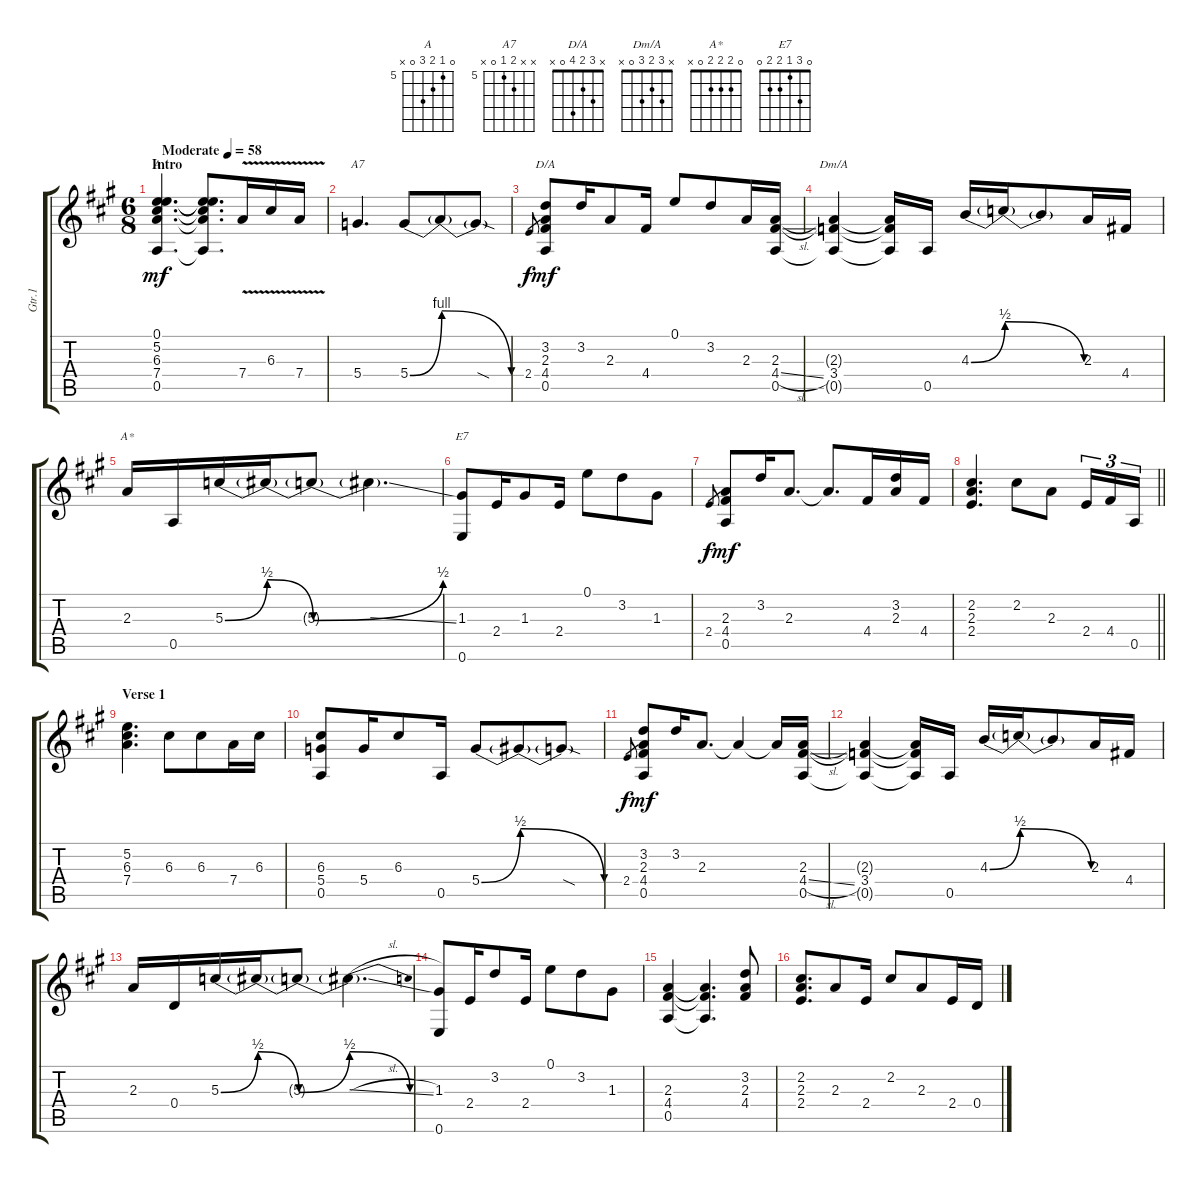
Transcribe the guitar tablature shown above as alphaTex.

\track ("Gtr.1" "Gtr.1") {instrument electricguitarclean}
\staff {score tabs}
\tuning (E4 B3 G3 D3 A2 E2) {hide}
\chord ("A" 0 5 6 7 0 x) {firstfret 5}
\chord ("A7" x x 6 5 0 x) {firstfret 5}
\chord ("D/A" x 3 2 4 0 x)
\chord ("Dm/A" x 3 2 3 0 x)
\chord ("A*" 0 2 2 2 0 x)
\chord ("E7" 0 3 1 2 2 0)
\ts (6 8)
\section ("" "Intro")
\tempo (58 "Moderate")
\clef g2
\ks a
(0.1 5.2 6.3 7.4 0.5).4{d ch "A" dy mf instrument electricguitarclean beam Up} (0.1{t} 5.2{t} 6.3{t} 7.4{t} 0.5{t}).8{d} 7.4{v}.16 6.3{v}.16 7.4{v}.16 |
5.4.4{d ch "A7"} 5.4{be (bend 0 0 60 4)}.8 5.4{be (release 0 4 60 0) t}.8 5.4{sod t}.8 |
2.4.8{gr dy f} (3.2 2.3 4.4 0.5).8{ch "D/A" dy mf} 3.2.16 2.3.8 4.4.16 0.1.8 3.2.8 2.3.16 (2.3 4.4{sl} 0.5).16 |
(2.3{t} 3.4 0.5{t}).4{ch "Dm/A"} (2.3{t} 3.4{t} 0.5{t}).16 0.5.16 4.3{be (bend 0 0 60 2)}.16 4.3{be (release 0 2 60 0) t}.16 4.3{t}.8 2.3.16 4.4.16 |
2.3.16{ch "A*"} 0.5.16 5.3{be (bend 0 0 60 2)}.16 5.3{be (release 0 2 60 0) t}.16 5.3{be (bend 0 0 60 2) t}.8 5.3{ss t}.4{d} |
(1.3 0.6).8{ch "E7"} 2.4.16 1.3.8 2.4.16 0.1.8 3.2.8 1.3.8 |
2.4.8{gr dy f} (2.3 4.4 0.5).8{dy mf} 3.2.16 2.3.8{d} 2.3{t}.8{d} 4.4.16 (3.2 2.3).16 4.4.16 |
\barLineRight lightlight
(2.2 2.3 2.4).4{d} 2.2.8 2.3.8 2.4.16{tu (3 2)} 4.4.16{tu (3 2)} 0.5.16{tu (3 2)} |
\section ("" "Verse 1")
(5.2 6.3 7.4).4{d} 6.3.8 6.3.8 7.4.16 6.3.16 |
(6.3 5.4 0.5).8 5.4.16 6.3.8 0.5.16 5.4{be (bend 0 0 60 2)}.8 5.4{be (release 0 2 60 0) t}.8 5.4{sod t}.8 |
2.4.8{gr dy f} (3.2 2.3 4.4 0.5).8{dy mf} 3.2.16 2.3.8{d} 2.3{t}.4 2.3{t}.16 (2.3 4.4{sl} 0.5).16 |
(2.3{t} 3.4 0.5{t}).4 (2.3{t} 3.4{t} 0.5{t}).16 0.5.16 4.3{be (bend 0 0 60 2)}.16 4.3{be (release 0 2 60 0) t}.16 4.3{t}.8 2.3.16 4.4.16 |
2.3.16 0.4.16 5.3{be (bend 0 0 60 2)}.16 5.3{be (release 0 2 60 0) t}.16 5.3{be (bend 0 0 60 2) t}.8 5.3{be (release 0 2 60 0) sl t}.4{d} |
(1.3 0.6).8 2.4.16 3.2.8 2.4.16 0.1.8 3.2.8 1.3.8 |
(2.3 4.4 0.5).4 (2.3{t} 4.4{t} 0.5{t}).4{d} (3.2 2.3 4.4).8 |
(2.2 2.3 2.4).8{d} 2.3.8 2.4.16 2.2.8 2.3.8 2.4.16 0.4.16
